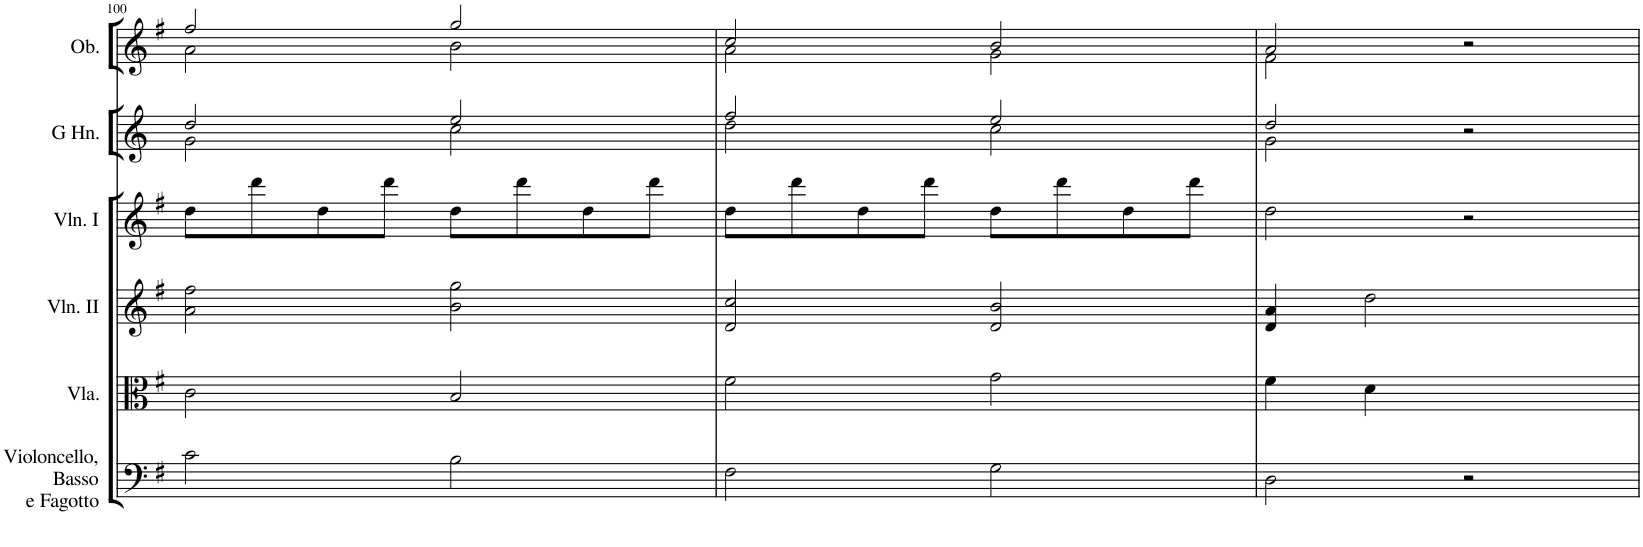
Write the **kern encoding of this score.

**kern	**kern	**kern	**kern	**kern	**kern
*part6	*part5	*part4	*part3	*part2	*part1
*staff6	*staff5	*staff4	*staff3	*staff2	*staff1
*I"Violoncello,  Basso  e Fagotto	*I"Vla.	*I"Vln. II	*I"Vln. I	*I"G Hn.	*I"Ob.
*I'Violoncello,  Basso  e Fagotto	*I'Vla.	*I'Vln. II	*I'Vln. I	*I'G Hn.	*I'Ob.
!!LO:PB:g=z
*clefF4	*clefC3	*clefG2	*clefG2	*clefG2	*clefG2
*	*	*	*	*Trd3c5	*
*k[f#]	*k[f#]	*k[f#]	*k[f#]	*k[]	*k[f#]
*M2/2	*M2/2	*M2/2	*M2/2	*M2/2	*M2/2
*met(c|)	*met(c|)	*met(c|)	*met(c|)	*met(c|)	*met(c|)
=100	=100	=100	=100	=100	=100
*	*	*	*	*^	*^
2c\	2c\	2a\ 2ff#\	8dd\L	2dd/	2g\	2ff#/	2a\
.	.	.	8ddd\	.	.	.	.
.	.	.	8dd\	.	.	.	.
.	.	.	8ddd\J	.	.	.	.
2B\	2B/	2b\ 2gg\	8dd\L	2ee/	2cc\	2gg/	2b\
.	.	.	8ddd\	.	.	.	.
.	.	.	8dd\	.	.	.	.
.	.	.	8ddd\J	.	.	.	.
=101	=101	=101	=101	=101	=101	=101	=101
2F#\	2f#\	2d/ 2cc/	8dd\L	2ff/	2dd\	2cc/	2a\
.	.	.	8ddd\	.	.	.	.
.	.	.	8dd\	.	.	.	.
.	.	.	8ddd\J	.	.	.	.
2G\	2g\	2d/ 2b/	8dd\L	2ee/	2cc\	2b/	2g\
.	.	.	8ddd\	.	.	.	.
.	.	.	8dd\	.	.	.	.
.	.	.	8ddd\J	.	.	.	.
=102	=102	=102	=102	=102	=102	=102	=102
2D\	4f#\	4d/ 4a/	2dd\	2dd/	2g\	2a/	2f#\
.	4d\	2dd\	.	.	.	.	.
2r	2ryy	.	2r	2r	2ryy	2r	2ryy
.	.	4ryy	.	.	.	.	.
*	*	*	*	*v	*v	*	*
*	*	*	*	*	*v	*v
=	=	=	=	=	=
*-	*-	*-	*-	*-	*-
